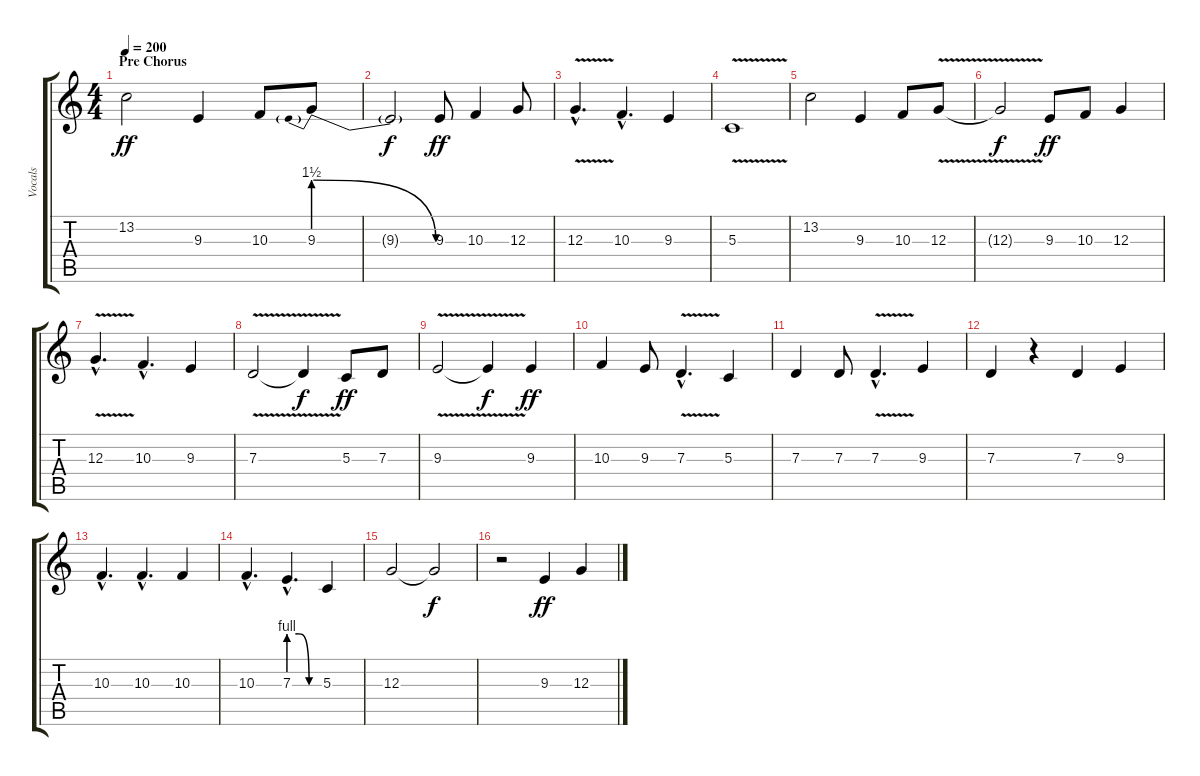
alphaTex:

\track ("Vocals" "Vocals") {instrument lead2sawtooth}
\staff {score tabs}
\tuning (E4 B3 G3 D3 A2 E2) {hide}
\ts (4 4)
\section ("" "Pre Chorus")
\tempo 200
\clef g2
\ks c
13.2.2{dy ff} 9.3.4 10.3.8 9.3{be (prebendrelease 0 6 60 0)}.8 |
9.3{t}.2{dy f} 9.3.8{dy ff} 10.3.4 12.3.8 |
12.3{v hac}.4{d} 10.3{hac}.4{d} 9.3.4 |
5.3{v}.1 |
13.2.2 9.3.4 10.3.8 12.3{v}.8 |
12.3{t}.2{dy f} 9.3.8{dy ff} 10.3.8 12.3.4 |
12.3{v hac}.4{d} 10.3{hac}.4{d} 9.3.4 |
7.3{v}.2 7.3{t}.4{dy f} 5.3.8{dy ff} 7.3.8 |
9.3{v}.2 9.3{t}.4{dy f} 9.3.4{dy ff} |
10.3.4 9.3.8 7.3{v hac}.4{d} 5.3.4 |
7.3.4 7.3.8 7.3{v hac}.4{d} 9.3.4 |
7.3.4 r.4 7.3.4 9.3.4 |
10.3{hac}.4{d} 10.3{hac}.4{d} 10.3.4 |
10.3{hac}.4{d} 7.3{be (custom 0 4 20 4 40 0 60 0) hac}.4{d} 5.3.4 |
12.3.2 12.3{t}.2{dy f} |
r.2 9.3.4{dy ff} 12.3.4
